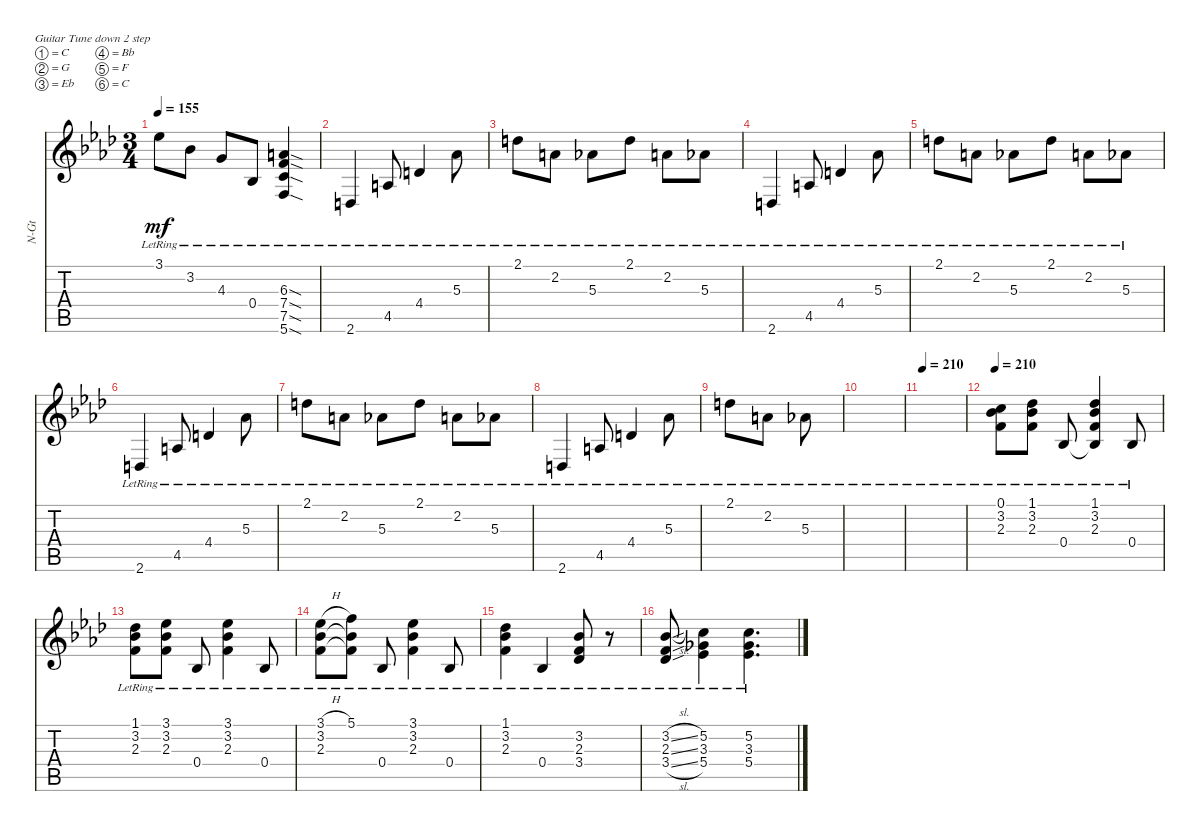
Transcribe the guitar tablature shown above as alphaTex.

\defaultSystemsLayout 4
\bracketExtendMode nobrackets
\otherSystemsTrackNameOrientation horizontal
\track ("Nylon Guitar" "N-Gt") {instrument acousticguitarnylon}
\staff {score tabs}
\tuning (C4 G3 Eb3 Bb2 F2 C2)
\ts (3 4)
\tempo 155
\clef g2
\ks ab
3.1{lr acc forcenatural}.8{dy mf beam Down} 3.2{lr acc forcenatural}.8{beam Down} 4.3{lr acc forcenatural}.8{beam Up} 0.4{lr acc forcenatural}.8{beam Up} (5.6{sod lr acc forcenatural} 7.5{sod lr acc forcenatural} 7.4{sod lr acc forcenatural} 6.3{sod lr acc #}).4{beam Up} |
2.6{lr acc #}.4{beam Up} 4.5{lr acc #}.8{beam Up} 4.4{lr acc #}.4{beam Up} 5.3{lr acc forcenatural}.8{beam Down} |
2.1{lr acc #}.8{beam Down} 2.2{lr acc #}.8{beam Down} 5.3{lr acc forcenatural}.8{beam Down} 2.1{lr acc #}.8{beam Down} 2.2{lr acc #}.8{beam Down} 5.3{lr acc forcenatural}.8{beam Down} |
2.6{lr acc #}.4{beam Up} 4.5{lr acc #}.8{beam Up} 4.4{lr acc #}.4{beam Up} 5.3{lr acc forcenatural}.8{beam Down} |
2.1{lr acc #}.8{beam Down} 2.2{lr acc #}.8{beam Down} 5.3{lr acc forcenatural}.8{beam Down} 2.1{lr acc #}.8{beam Down} 2.2{lr acc #}.8{beam Down} 5.3{lr acc forcenatural}.8{beam Down} |
2.6{lr acc #}.4{beam Up} 4.5{lr acc #}.8{beam Up} 4.4{lr acc #}.4{beam Up} 5.3{lr acc forcenatural}.8{beam Down} |
2.1{lr acc #}.8{beam Down} 2.2{lr acc #}.8{beam Down} 5.3{lr acc forcenatural}.8{beam Down} 2.1{lr acc #}.8{beam Down} 2.2{lr acc #}.8{beam Down} 5.3{lr acc forcenatural}.8{beam Down} |
2.6{lr acc #}.4{beam Up} 4.5{lr acc #}.8{beam Up} 4.4{lr acc #}.4{beam Up} 5.3{lr acc forcenatural}.8{beam Down} |
2.1{lr acc #}.8{beam Down} 2.2{lr acc #}.8{beam Down} 5.3{lr acc forcenatural}.8{beam Down} |
|
\tempo 210
|
\tempo 210
(2.3{lr acc forcenatural} 3.2{lr acc forcenatural} 0.1{lr acc forcenatural}).8{beam Down} (2.3{lr acc forcenatural} 3.2{lr acc forcenatural} 1.1{lr acc forcenatural}).8{beam Down} 0.4{lr acc forcenatural}.8{beam Up} (2.3{lr acc forcenatural} 3.2{lr acc forcenatural} 1.1{lr acc forcenatural} 0.4{lr t acc forcenatural}).4{beam Up} 0.4{lr acc forcenatural}.8{beam Up} |
(2.3{lr acc forcenatural} 3.2{lr acc forcenatural} 1.1{lr acc forcenatural}).8{beam Down} (3.1{lr acc forcenatural} 3.2{lr acc forcenatural} 2.3{lr acc forcenatural}).8{beam Down} 0.4{lr acc forcenatural}.8{beam Up} (2.3{lr acc forcenatural} 3.2{lr acc forcenatural} 3.1{lr acc forcenatural}).4{beam Down} 0.4{lr acc forcenatural}.8{beam Up} |
(2.3{lr acc forcenatural} 3.2{lr acc forcenatural} 3.1{h lr acc forcenatural}).8{beam Down} (5.1{lr acc forcenatural} 3.2{lr t acc forcenatural} 2.3{lr t acc forcenatural}).8{beam Down} 0.4{lr acc forcenatural}.8{beam Up} (2.3{lr acc forcenatural} 3.2{lr acc forcenatural} 3.1{lr acc forcenatural}).4{beam Down} 0.4{lr acc forcenatural}.8{beam Up} |
(2.3{lr acc forcenatural} 3.2{lr acc forcenatural} 1.1{lr acc forcenatural}).4{beam Down} 0.4{lr acc forcenatural}.4{beam Up} (3.4{lr acc forcenatural} 2.3{lr acc forcenatural} 3.2{lr acc forcenatural}).8{beam Up} r.8{beam Up} |
(3.4{sl lr acc forcenatural} 2.3{sl lr acc forcenatural} 3.2{sl lr acc forcenatural}).8{beam Up} (5.4{lr acc forcenatural} 3.3{lr acc b} 5.2{lr acc forcenatural}).4{beam Down} (5.4{lr acc forcenatural} 3.3{lr acc b} 5.2{lr acc forcenatural}).4{d beam Down}
